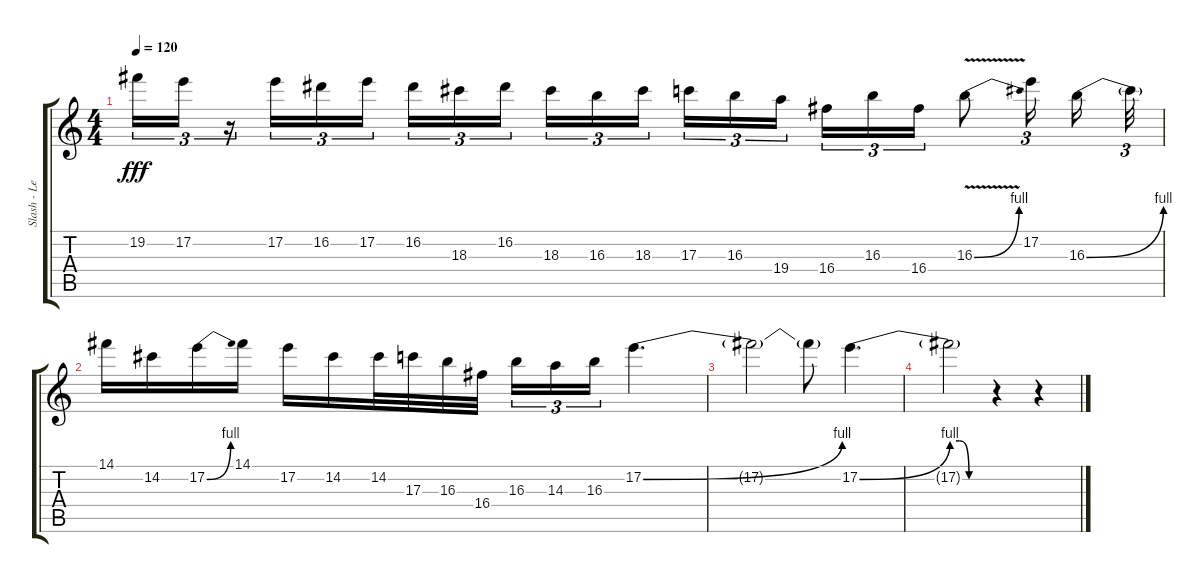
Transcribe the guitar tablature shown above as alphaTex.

\track ("Slash - Lead" "Slash - Le") {instrument distortionguitar}
\staff {score tabs}
\tuning (E4 B3 G3 D3 A2 E2) {hide}
\ts (4 4)
\tempo 120
\clef g2
\ks c
19.2.16{tu (3 2) dy fff} 17.2.16{tu (3 2)} r.16{tu (3 2)} 17.2.16{tu (3 2)} 16.2.16{tu (3 2)} 17.2.16{tu (3 2)} 16.2.16{tu (3 2)} 18.3.16{tu (3 2)} 16.2.16{tu (3 2) beam splitsecondary} 18.3.16{tu (3 2)} 16.3.16{tu (3 2)} 18.3.16{tu (3 2)} 17.3.16{tu (3 2)} 16.3.16{tu (3 2)} 19.4.16{tu (3 2) beam splitsecondary} 16.4.16{tu (3 2)} 16.3.16{tu (3 2)} 16.4.16{tu (3 2)} 16.3{be (bend 0 0 60 4) v}.8 17.2.16{tu (3 2) beam splitsecondary} 16.3{be (bend 0 0 60 4)}.16 16.3{t}.32{tu (3 2)} |
14.1.16 14.2.16 17.2{be (bend 0 0 60 4)}.16 14.1.16 17.2.16 14.2.16 14.2.32 17.3.32 16.3.32 16.4.32 16.3.16{tu (3 2)} 14.3.16{tu (3 2)} 16.3.16{tu (3 2)} 17.2{be (bend 0 0 60 4)}.4{d} |
17.2{t}.2 17.2{t}.8 17.2{be (bend 0 0 60 4)}.4{d} |
17.2{be (custom 0 4 15 4 30 0 60 0) t}.2 r.4 r.4
